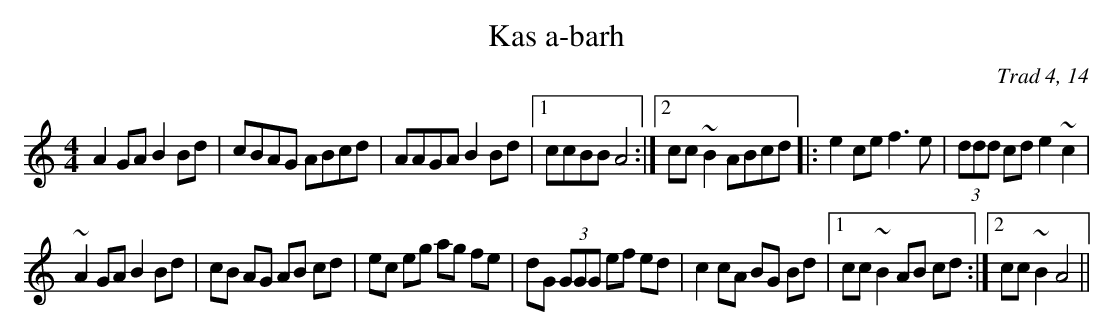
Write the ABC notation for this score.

X:1
T:Kas a-barh
C:Trad 4, 14
M:4/4
L:1/8
K:C
A2GA B2Bd| cBAG ABcd|\
AAGA B2Bd |1 ccBB A4:|2 cc~B2 ABcd\
|:e2ce f3e| (3ddd cd e2~c2|
~A2GA B2Bd |cB AG AB cd|\
ec eg ag fe| dG (3GGG ef ed|\
c2cA BG Bd |1 cc~B2 AB cd:|2  cc~B2 A4||
